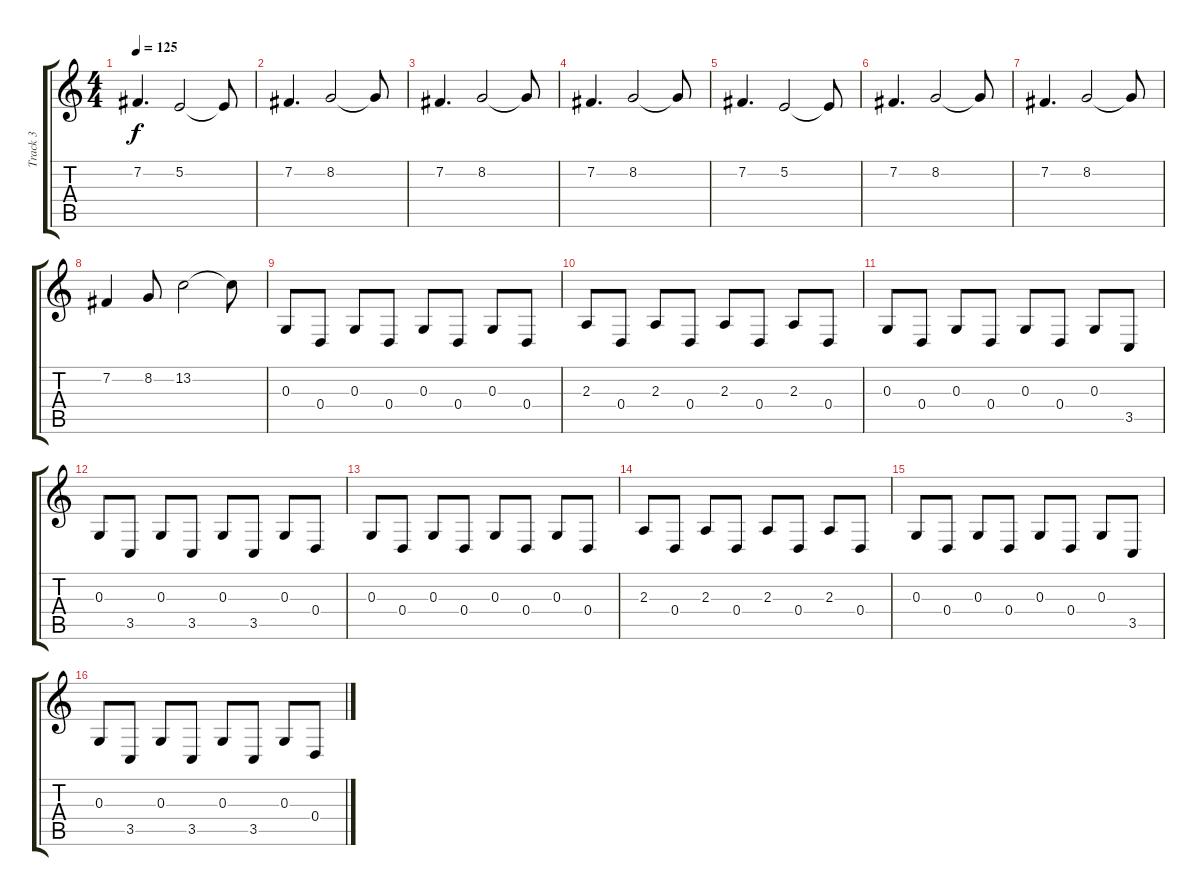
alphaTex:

\track ("Track 3" "Track 3") {instrument acousticgrandpiano}
\staff {score tabs}
\tuning (E4 B3 G3 D3 A2 E2) {hide}
\ts (4 4)
\tempo 125
\clef g2
\ks c
7.2.4{d dy f} 5.2.2 5.2{t}.8 |
7.2.4{d} 8.2.2 8.2{t}.8 |
7.2.4{d} 8.2.2 8.2{t}.8 |
7.2.4{d} 8.2.2 8.2{t}.8 |
7.2.4{d} 5.2.2 5.2{t}.8 |
7.2.4{d} 8.2.2 8.2{t}.8 |
7.2.4{d} 8.2.2 8.2{t}.8 |
7.2.4 8.2.8 13.2.2 13.2{t}.8 |
0.3.8 0.4.8 0.3.8 0.4.8 0.3.8 0.4.8 0.3.8 0.4.8 |
2.3.8 0.4.8 2.3.8 0.4.8 2.3.8 0.4.8 2.3.8 0.4.8 |
0.3.8 0.4.8 0.3.8 0.4.8 0.3.8 0.4.8 0.3.8 3.5.8 |
0.3.8 3.5.8 0.3.8 3.5.8 0.3.8 3.5.8 0.3.8 0.4.8 |
0.3.8 0.4.8 0.3.8 0.4.8 0.3.8 0.4.8 0.3.8 0.4.8 |
2.3.8 0.4.8 2.3.8 0.4.8 2.3.8 0.4.8 2.3.8 0.4.8 |
0.3.8 0.4.8 0.3.8 0.4.8 0.3.8 0.4.8 0.3.8 3.5.8 |
0.3.8 3.5.8 0.3.8 3.5.8 0.3.8 3.5.8 0.3.8 0.4.8
